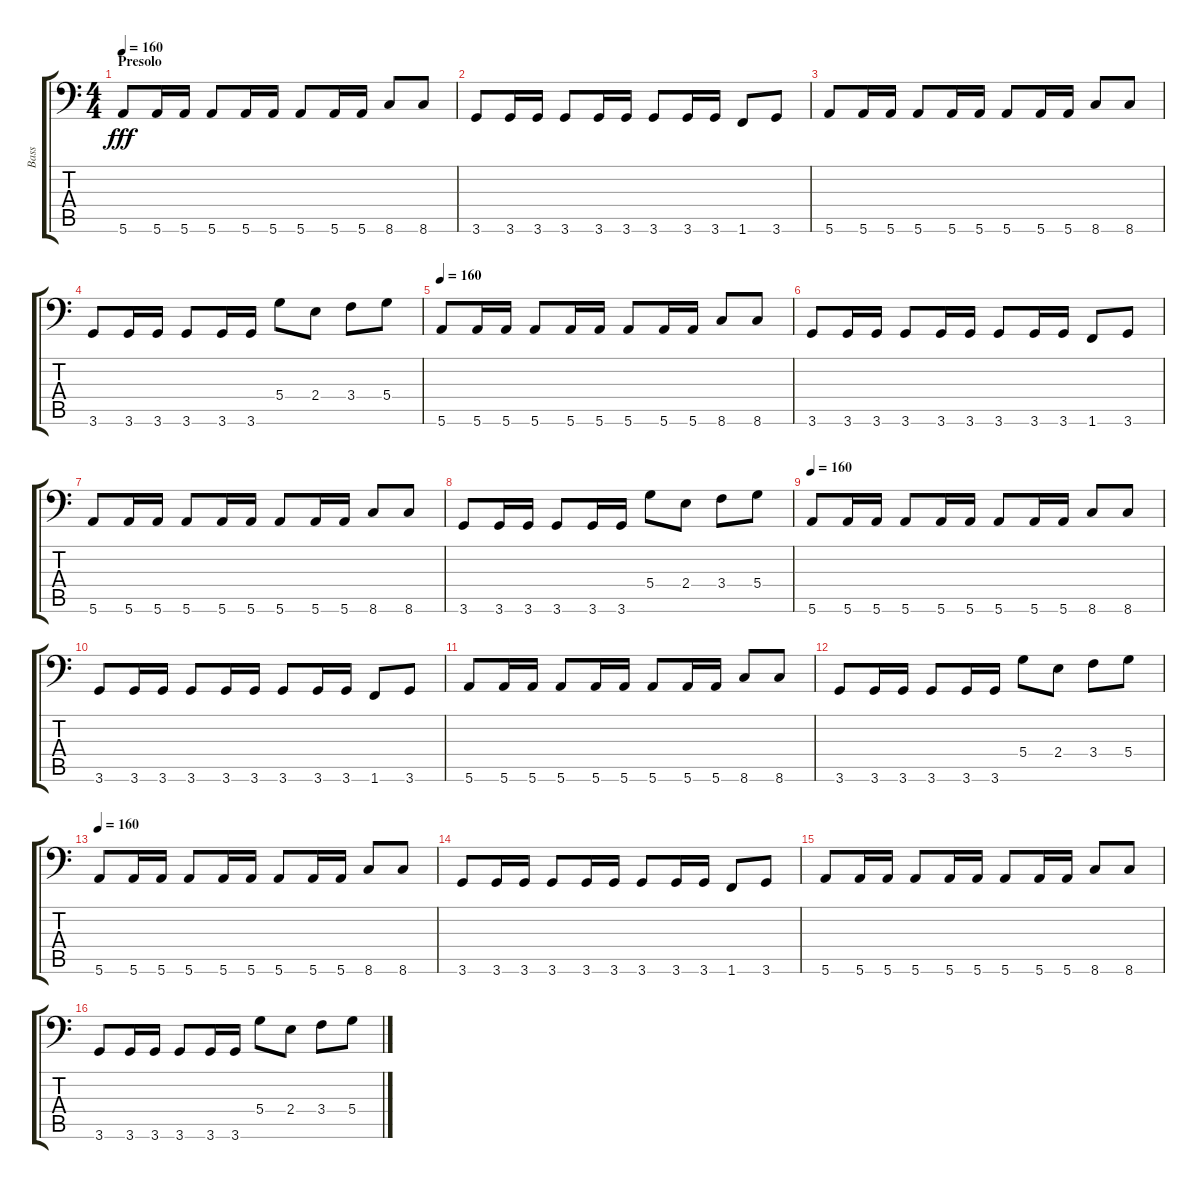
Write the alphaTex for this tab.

\track ("Bass" "Bass") {instrument electricbassfinger}
\staff {score tabs}
\tuning (E3 B2 G2 D2 A1 E1) {hide}
\ts (4 4)
\section ("" "Presolo")
\tempo 160
\clef f4
\ks c
5.6.8{dy fff} 5.6.16 5.6.16 5.6.8 5.6.16 5.6.16 5.6.8 5.6.16 5.6.16 8.6.8 8.6.8 |
3.6.8 3.6.16 3.6.16 3.6.8 3.6.16 3.6.16 3.6.8 3.6.16 3.6.16 1.6.8 3.6.8 |
5.6.8 5.6.16 5.6.16 5.6.8 5.6.16 5.6.16 5.6.8 5.6.16 5.6.16 8.6.8 8.6.8 |
3.6.8 3.6.16 3.6.16 3.6.8 3.6.16 3.6.16 5.4.8 2.4.8 3.4.8 5.4.8 |
\tempo 160
5.6.8 5.6.16 5.6.16 5.6.8 5.6.16 5.6.16 5.6.8 5.6.16 5.6.16 8.6.8 8.6.8 |
3.6.8 3.6.16 3.6.16 3.6.8 3.6.16 3.6.16 3.6.8 3.6.16 3.6.16 1.6.8 3.6.8 |
5.6.8 5.6.16 5.6.16 5.6.8 5.6.16 5.6.16 5.6.8 5.6.16 5.6.16 8.6.8 8.6.8 |
3.6.8 3.6.16 3.6.16 3.6.8 3.6.16 3.6.16 5.4.8 2.4.8 3.4.8 5.4.8 |
\tempo 160
5.6.8 5.6.16 5.6.16 5.6.8 5.6.16 5.6.16 5.6.8 5.6.16 5.6.16 8.6.8 8.6.8 |
3.6.8 3.6.16 3.6.16 3.6.8 3.6.16 3.6.16 3.6.8 3.6.16 3.6.16 1.6.8 3.6.8 |
5.6.8 5.6.16 5.6.16 5.6.8 5.6.16 5.6.16 5.6.8 5.6.16 5.6.16 8.6.8 8.6.8 |
3.6.8 3.6.16 3.6.16 3.6.8 3.6.16 3.6.16 5.4.8 2.4.8 3.4.8 5.4.8 |
\tempo 160
5.6.8 5.6.16 5.6.16 5.6.8 5.6.16 5.6.16 5.6.8 5.6.16 5.6.16 8.6.8 8.6.8 |
3.6.8 3.6.16 3.6.16 3.6.8 3.6.16 3.6.16 3.6.8 3.6.16 3.6.16 1.6.8 3.6.8 |
5.6.8 5.6.16 5.6.16 5.6.8 5.6.16 5.6.16 5.6.8 5.6.16 5.6.16 8.6.8 8.6.8 |
3.6.8 3.6.16 3.6.16 3.6.8 3.6.16 3.6.16 5.4.8 2.4.8 3.4.8 5.4.8
